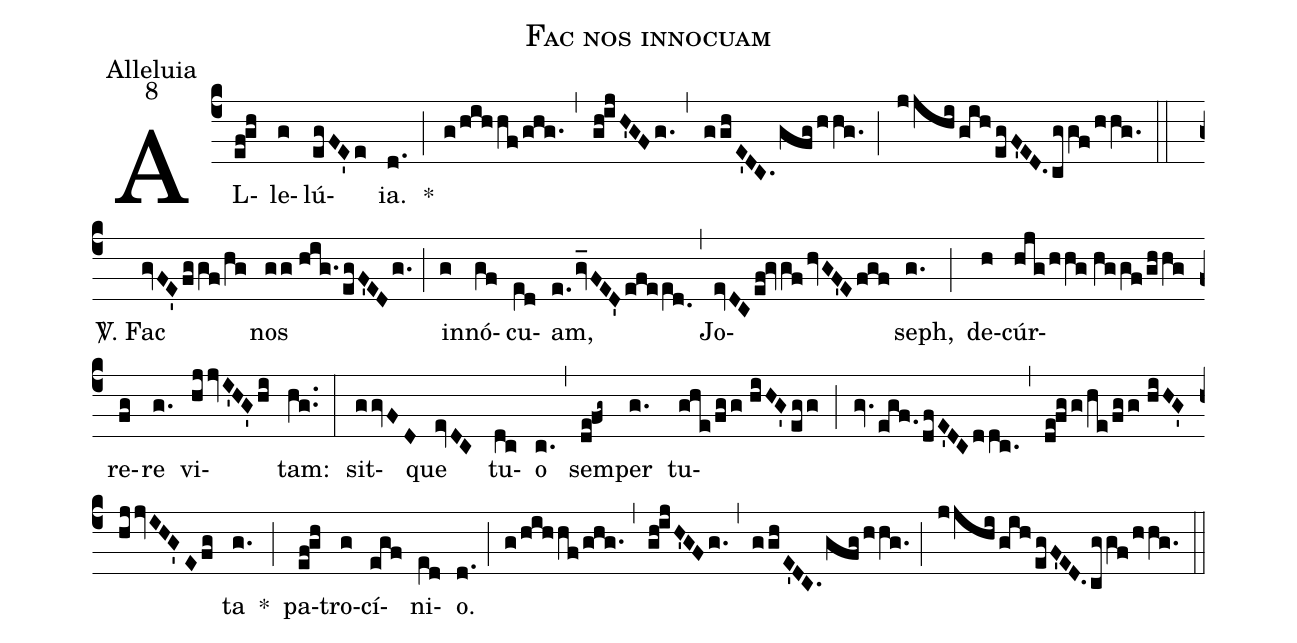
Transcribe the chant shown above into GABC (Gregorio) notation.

name:Fac nos innocuam;
office-part:Alleluia;
mode:8;
%%
(c4) AL(ef!gh)le(g)lú(egFE'e)ia.(d.) *(;) (g/hihhf/ghg.) (,) (gh!ijH'GFg.) (,) (gghE'DC.gfghhg.) (;) (jjhi/gihegF'ED.cggf/hhg.) (::)
<sp>V/</sp>. Fac(gvFE'fggf/hg) nos(gg//hig.egF'EDg.) (;) in(g)nó(gf)cu(e[ll:1]d)am,(e.gv_FED'efee[ll:1]d.0) (,) Jo(evDCef!gvgfhvGF'Efgf)seph,(g.) (;) de(h)cúr(hjg/hhg//hggf/ghhg)re(fg)re(g.) vi(hjjvI'HG'hi)tam:(hg..) (:)
sit(ggvFD)que(evDC) tu(dc)o(c.) (,) sem(de!fg~)per(g.) tu(ghe/fgg//hiHG'egg)(;)(gv.egf.dfE'DCddc.)(,)(de!fgg/he/fgg//hiHG'hjjvIHG'Efg)ta(g.) *(;)
pa(ef!gh)tro(g)cí(egf)ni(e[ll:1]d)o.(d.) (;) (g/hihhf/ghg.) (,) (gh!ijH'GFg.) (,) (gghE'DC.gfghhg.) (;) (jjhi/gihegF'ED.cggf/hhg.) (::)
